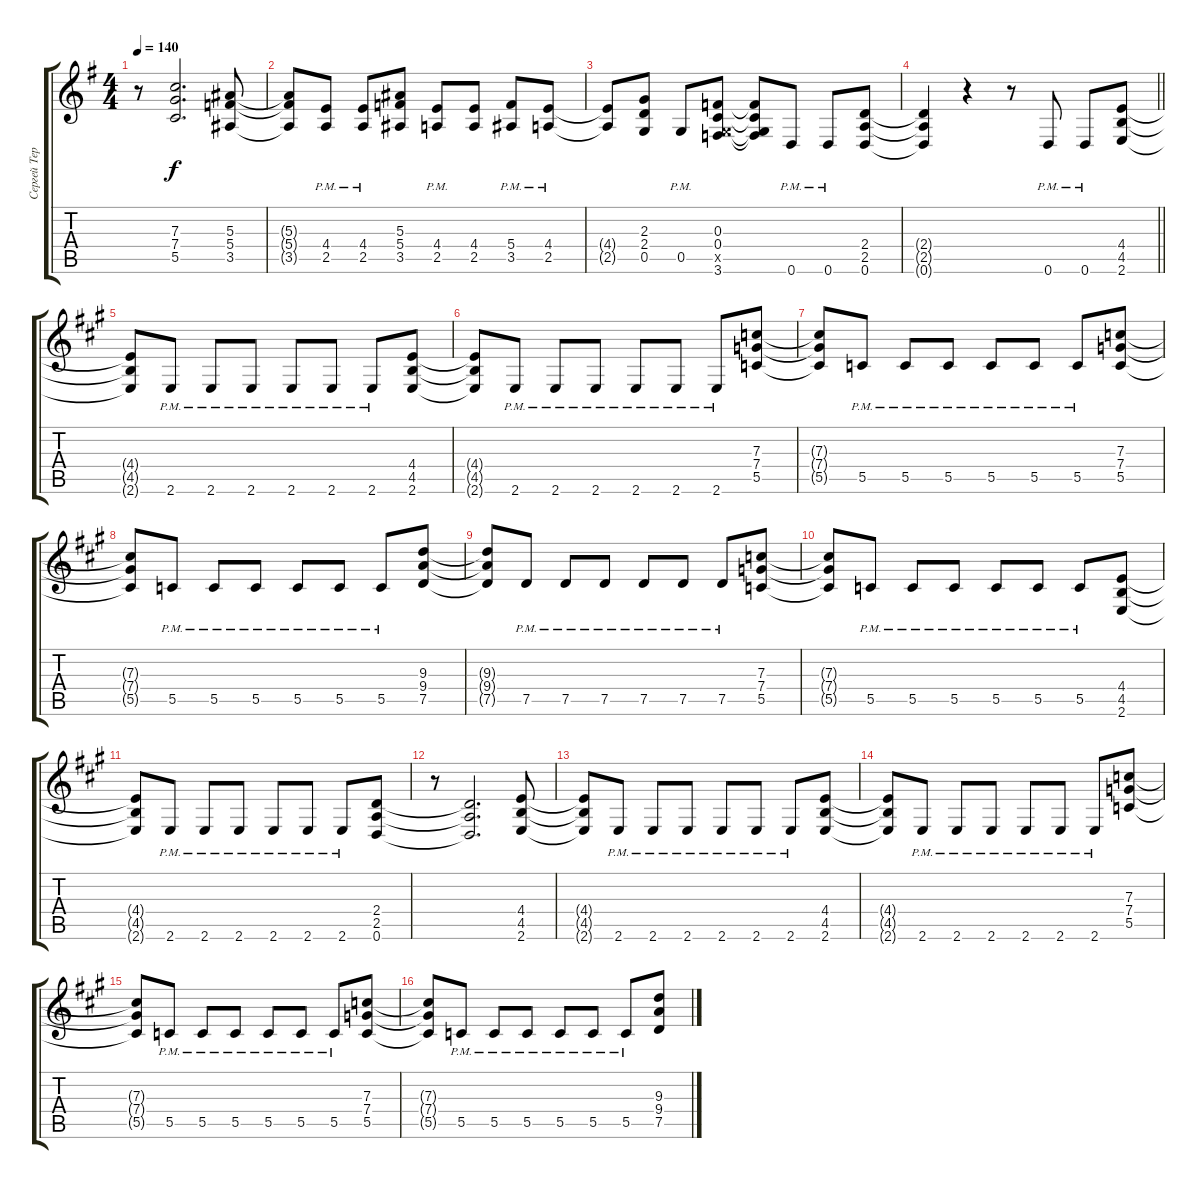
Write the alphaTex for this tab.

\track ("Сергей Терентьев" "Сергей Тер") {instrument distortionguitar}
\staff {score tabs}
\tuning (D4 A3 F3 C3 G2 D2) {hide}
\ts (4 4)
\tempo 140
\clef g2
\ks g
r.8{dy f} (7.3{t} 7.4{t} 5.5{t}).2{d} (5.3 5.4 3.5).8 |
(5.3{t} 5.4{t} 3.5{t}).8 (4.4{pm} 2.5{pm}).8 (4.4{pm} 2.5{pm}).8 (5.3 5.4 3.5).8 (4.4{pm} 2.5{pm}).8 (4.4 2.5).8 (5.4{pm} 3.5{pm}).8 (4.4{pm} 2.5{pm}).8 |
(4.4{t} 2.5{t}).8 (2.3 2.4 0.5).8 0.5{pm}.8 (0.3 0.4 0.5{x} 3.6).8 (0.3{t} 0.4{t} 0.5{t} 3.6{t}).8 0.6{pm}.8 0.6{pm}.8 (2.4 2.5 0.6).8 |
\barLineRight lightlight
(2.4{t} 2.5{t} 0.6{t}).4 r.4 r.8 0.6{pm}.8 0.6{pm}.8 (4.4 4.5 2.6).8 |
\ks a
(4.4{t} 4.5{t} 2.6{t}).8 2.6{pm}.8 2.6{pm}.8 2.6{pm}.8 2.6{pm}.8 2.6{pm}.8 2.6{pm}.8 (4.4 4.5 2.6).8 |
(4.4{t} 4.5{t} 2.6{t}).8 2.6{pm}.8 2.6{pm}.8 2.6{pm}.8 2.6{pm}.8 2.6{pm}.8 2.6{pm}.8 (7.3 7.4 5.5).8 |
(7.3{t} 7.4{t} 5.5{t}).8 5.5{pm}.8 5.5{pm}.8 5.5{pm}.8 5.5{pm}.8 5.5{pm}.8 5.5{pm}.8 (7.3 7.4 5.5).8 |
(7.3{t} 7.4{t} 5.5{t}).8 5.5{pm}.8 5.5{pm}.8 5.5{pm}.8 5.5{pm}.8 5.5{pm}.8 5.5{pm}.8 (9.3 9.4 7.5).8 |
(9.3{t} 9.4{t} 7.5{t}).8 7.5{pm}.8 7.5{pm}.8 7.5{pm}.8 7.5{pm}.8 7.5{pm}.8 7.5{pm}.8 (7.3 7.4 5.5).8 |
(7.3{t} 7.4{t} 5.5{t}).8 5.5{pm}.8 5.5{pm}.8 5.5{pm}.8 5.5{pm}.8 5.5{pm}.8 5.5{pm}.8 (4.4 4.5 2.6).8 |
(4.4{t} 4.5{t} 2.6{t}).8 2.6{pm}.8 2.6{pm}.8 2.6{pm}.8 2.6{pm}.8 2.6{pm}.8 2.6{pm}.8 (2.4 2.5 0.6).8 |
r.8 (2.4{t} 2.5{t} 0.6{t}).2{d} (4.4 4.5 2.6).8 |
(4.4{t} 4.5{t} 2.6{t}).8 2.6{pm}.8 2.6{pm}.8 2.6{pm}.8 2.6{pm}.8 2.6{pm}.8 2.6{pm}.8 (4.4 4.5 2.6).8 |
(4.4{t} 4.5{t} 2.6{t}).8 2.6{pm}.8 2.6{pm}.8 2.6{pm}.8 2.6{pm}.8 2.6{pm}.8 2.6{pm}.8 (7.3 7.4 5.5).8 |
(7.3{t} 7.4{t} 5.5{t}).8 5.5{pm}.8 5.5{pm}.8 5.5{pm}.8 5.5{pm}.8 5.5{pm}.8 5.5{pm}.8 (7.3 7.4 5.5).8 |
(7.3{t} 7.4{t} 5.5{t}).8 5.5{pm}.8 5.5{pm}.8 5.5{pm}.8 5.5{pm}.8 5.5{pm}.8 5.5{pm}.8 (9.3 9.4 7.5).8
